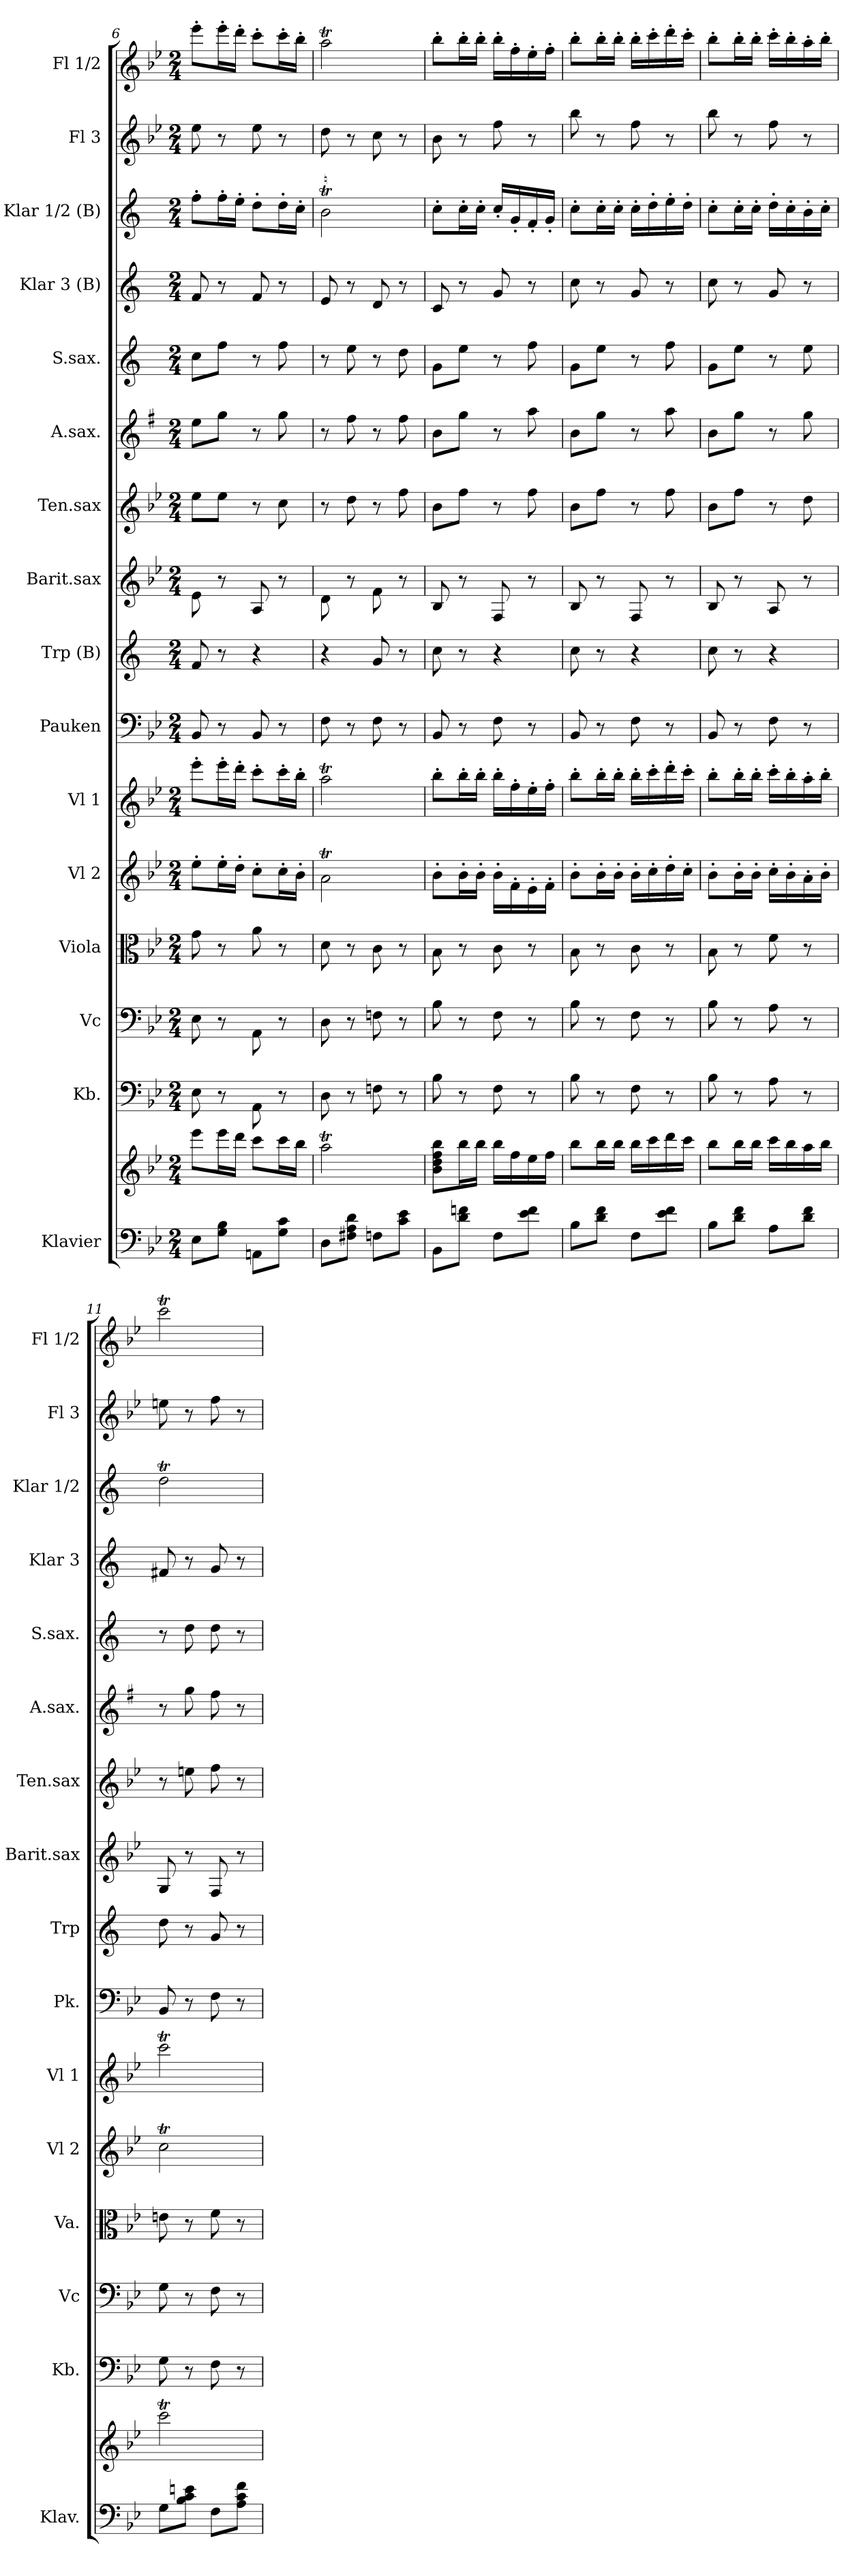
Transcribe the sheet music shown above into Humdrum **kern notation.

**kern	**kern	**kern	**kern	**kern	**kern	**kern	**kern	**kern	**kern	**kern	**kern	**kern	**kern	**kern	**kern	**kern
*part16	*part16	*part15	*part14	*part13	*part12	*part11	*part10	*part9	*part8	*part7	*part6	*part5	*part4	*part3	*part2	*part1
*staff17	*staff16	*staff15	*staff14	*staff13	*staff12	*staff11	*staff10	*staff9	*staff8	*staff7	*staff6	*staff5	*staff4	*staff3	*staff2	*staff1
*I"Klavier	*	*I"Kb.	*I"Vc	*I"Viola	*I"Vl 2	*I"Vl 1	*I"Pauken	*I"Trp (B)	*I"Barit.sax	*I"Ten.sax	*I"A.sax.	*I"S.sax.	*I"Klar 3 (B)	*I"Klar 1/2 (B)	*I"Fl 3	*I"Fl 1/2
*I'Klav.	*	*I'Kb.	*I'Vc	*I'Va.	*I'Vl 2	*I'Vl 1	*I'Pk.	*I'Trp	*I'Barit.sax	*I'Ten.sax	*I'A.sax.	*I'S.sax.	*I'Klar 3	*I'Klar 1/2	*I'Fl 3	*I'Fl 1/2
!!LO:PB:g=z
*clefF4	*clefG2	*clefF4	*clefF4	*clefC3	*clefG2	*clefG2	*clefF4	*clefG2	*clefG2	*clefG2	*clefG2	*clefG2	*clefG2	*clefG2	*clefG2	*clefG2
*	*	*ITrd7c12	*	*	*	*	*	*ITrd1c2	*ITrd12c21	*ITrd8c14	*ITrd5c9	*ITrd1c2	*ITrd1c2	*ITrd1c2	*	*
*k[b-e-]	*k[b-e-]	*k[b-e-]	*k[b-e-]	*k[b-e-]	*k[b-e-]	*k[b-e-]	*k[b-e-]	*k[b-e-]	*k[b-e-]	*k[b-e-]	*k[b-e-]	*k[b-e-]	*k[b-e-]	*k[b-e-]	*k[b-e-]	*k[b-e-]
*B-:	*B-:	*B-:	*B-:	*B-:	*B-:	*B-:	*B-:	*	*B-:	*	*B-:	*	*	*	*B-:	*B-:
*M2/4	*M2/4	*M2/4	*M2/4	*M2/4	*M2/4	*M2/4	*M2/4	*M2/4	*M2/4	*M2/4	*M2/4	*M2/4	*M2/4	*M2/4	*M2/4	*M2/4
=6	=6	=6	=6	=6	=6	=6	=6	=6	=6	=6	=6	=6	=6	=6	=6	=6
8E-\L	8eee-\L	8EE-\	8E-\	8g\	8ee-'\L	8eee-'\L	8BB-/	8e-/	8E-\	8e-\L	8g\L	8b-\L	8e-/	8ee-'\L	8ee-\	8eee-'\L
8G\ 8B-\J	16eee-\L	8r	8r	8r	16ee-'\L	16eee-'\L	8r	8r	8r	8e-\J	8b-\J	8ee-\J	8r	16ee-'\L	8r	16eee-'\L
.	16ddd\JJ	.	.	.	16dd'\JJ	16ddd'\JJ	.	.	.	.	.	.	.	16dd'\JJ	.	16ddd'\JJ
8AAn\L	8ccc\L	8AAA\	8AA\	8a\	8cc'\L	8ccc'\L	8BB-/	4r	8AA/	8r	8r	8r	8e-/	8cc'\L	8ee-\	8ccc'\L
8G\ 8c\J	16ccc\L	8r	8r	8r	16cc'\L	16ccc'\L	8r	.	8r	8c\	8b-\	8ee-\	8r	16cc'\L	8r	16ccc'\L
.	16bb-\JJ	.	.	.	16b-'\JJ	16bb-'\JJ	.	.	.	.	.	.	.	16b-'\JJ	.	16bb-'\JJ
=7	=7	=7	=7	=7	=7	=7	=7	=7	=7	=7	=7	=7	=7	=7	=7	=7
8D\L	2aat\	8DD\	8D\	8d\	2at\	2aat\	8F\	4r	8D\	8r	8r	8r	8d/	2aT\	8dd\	2aat\
8F#X\ 8A\ 8d\J	.	8r	8r	8r	.	.	8r	.	8r	8d\	8a\	8dd\	8r	.	8r	.
8Fn\L	.	8FFn\	8Fn\	8c\	.	.	8F\	8f/	8F\	8r	8r	8r	8c/	.	8cc\	.
8c\ 8e-\J	.	8r	8r	8r	.	.	8r	8r	8r	8f\	8a\	8cc\	8r	.	8r	.
=8	=8	=8	=8	=8	=8	=8	=8	=8	=8	=8	=8	=8	=8	=8	=8	=8
8BB-\L	8b-\ 8dd\ 8ff\ 8bb-\L	8BB-\	8B-\	8B-\	8b-'\L	8bb-'\L	8BB-/	8b-\	8BB-/	8B-\L	8d\L	8f\L	8B-/	8b-'\L	8b-\	8bb-'\L
8d\ 8fn\J	16bb-\L	8r	8r	8r	16b-'\L	16bb-'\L	8r	8r	8r	8f\J	8b-\J	8dd\J	8r	16b-'\L	8r	16bb-'\L
.	16bb-\JJ	.	.	.	16b-'\JJ	16bb-'\JJ	.	.	.	.	.	.	.	16b-'\JJ	.	16bb-'\JJ
8F\L	16bb-\LL	8FF\	8F\	8c\	16b-'\LL	16bb-'\LL	8F\	4r	8FF/	8r	8r	8r	8f/	16b-'/LL	8ff\	16bb-'\LL
.	16ff\	.	.	.	16f'\	16ff'\	.	.	.	.	.	.	.	16f'/	.	16ff'\
8e-\ 8f\J	16ee-\	8r	8r	8r	16e-'\	16ee-'\	8r	.	8r	8f\	8cc\	8ee-\	8r	16e-'/	8r	16ee-'\
.	16ff\JJ	.	.	.	16f'\JJ	16ff'\JJ	.	.	.	.	.	.	.	16f'/JJ	.	16ff'\JJ
=9	=9	=9	=9	=9	=9	=9	=9	=9	=9	=9	=9	=9	=9	=9	=9	=9
8B-\L	8bb-\L	8BB-\	8B-\	8B-\	8b-'\L	8bb-'\L	8BB-/	8b-\	8BB-/	8B-\L	8d\L	8f\L	8b-\	8b-'\L	8bb-\	8bb-'\L
8d\ 8f\J	16bb-\L	8r	8r	8r	16b-'\L	16bb-'\L	8r	8r	8r	8f\J	8b-\J	8dd\J	8r	16b-'\L	8r	16bb-'\L
.	16bb-\JJ	.	.	.	16b-'\JJ	16bb-'\JJ	.	.	.	.	.	.	.	16b-'\JJ	.	16bb-'\JJ
8F\L	16bb-\LL	8FF\	8F\	8c\	16b-'\LL	16bb-'\LL	8F\	4r	8FF/	8r	8r	8r	8f/	16b-'\LL	8ff\	16bb-'\LL
.	16ccc\	.	.	.	16cc'\	16ccc'\	.	.	.	.	.	.	.	16cc'\	.	16ccc'\
8e-\ 8f\J	16ddd\	8r	8r	8r	16dd'\	16ddd'\	8r	.	8r	8f\	8cc\	8ee-\	8r	16dd'\	8r	16ddd'\
.	16ccc\JJ	.	.	.	16cc'\JJ	16ccc'\JJ	.	.	.	.	.	.	.	16cc'\JJ	.	16ccc'\JJ
=10	=10	=10	=10	=10	=10	=10	=10	=10	=10	=10	=10	=10	=10	=10	=10	=10
8B-\L	8bb-\L	8BB-\	8B-\	8B-\	8b-'\L	8bb-'\L	8BB-/	8b-\	8BB-/	8B-\L	8d\L	8f\L	8b-\	8b-'\L	8bb-\	8bb-'\L
8d\ 8f\J	16bb-\L	8r	8r	8r	16b-'\L	16bb-'\L	8r	8r	8r	8f\J	8b-\J	8dd\J	8r	16b-'\L	8r	16bb-'\L
.	16bb-\JJ	.	.	.	16b-'\JJ	16bb-'\JJ	.	.	.	.	.	.	.	16b-'\JJ	.	16bb-'\JJ
8A\L	16ccc\LL	8AA\	8A\	8f\	16cc'\LL	16ccc'\LL	8F\	4r	8AA/	8r	8r	8r	8f/	16cc'\LL	8ff\	16ccc'\LL
.	16bb-\	.	.	.	16b-'\	16bb-'\	.	.	.	.	.	.	.	16b-'\	.	16bb-'\
8d\ 8f\J	16aa\	8r	8r	8r	16a'\	16aa'\	8r	.	8r	8d\	8b-\	8dd\	8r	16a'\	8r	16aa'\
.	16bb-\JJ	.	.	.	16b-'\JJ	16bb-'\JJ	.	.	.	.	.	.	.	16b-'\JJ	.	16bb-'\JJ
=11	=11	=11	=11	=11	=11	=11	=11	=11	=11	=11	=11	=11	=11	=11	=11	=11
8G\L	2cccT\	8GG\	8G\	8en\	2ccT\	2cccT\	8BB-/	8cc\	8GG/	8r	8r	8r	8en/	2ccT\	8een\	2cccT\
8B-\ 8c\ 8en\J	.	8r	8r	8r	.	.	8r	8r	8r	8en\	8b-\	8cc\	8r	.	8r	.
8F\L	.	8FF\	8F\	8f\	.	.	8F\	8f/	8FF/	8f\	8a\	8cc\	8f/	.	8ff\	.
8A\ 8c\ 8f\J	.	8r	8r	8r	.	.	8r	8r	8r	8r	8r	8r	8r	.	8r	.
=	=	=	=	=	=	=	=	=	=	=	=	=	=	=	=	=
*-	*-	*-	*-	*-	*-	*-	*-	*-	*-	*-	*-	*-	*-	*-	*-	*-
